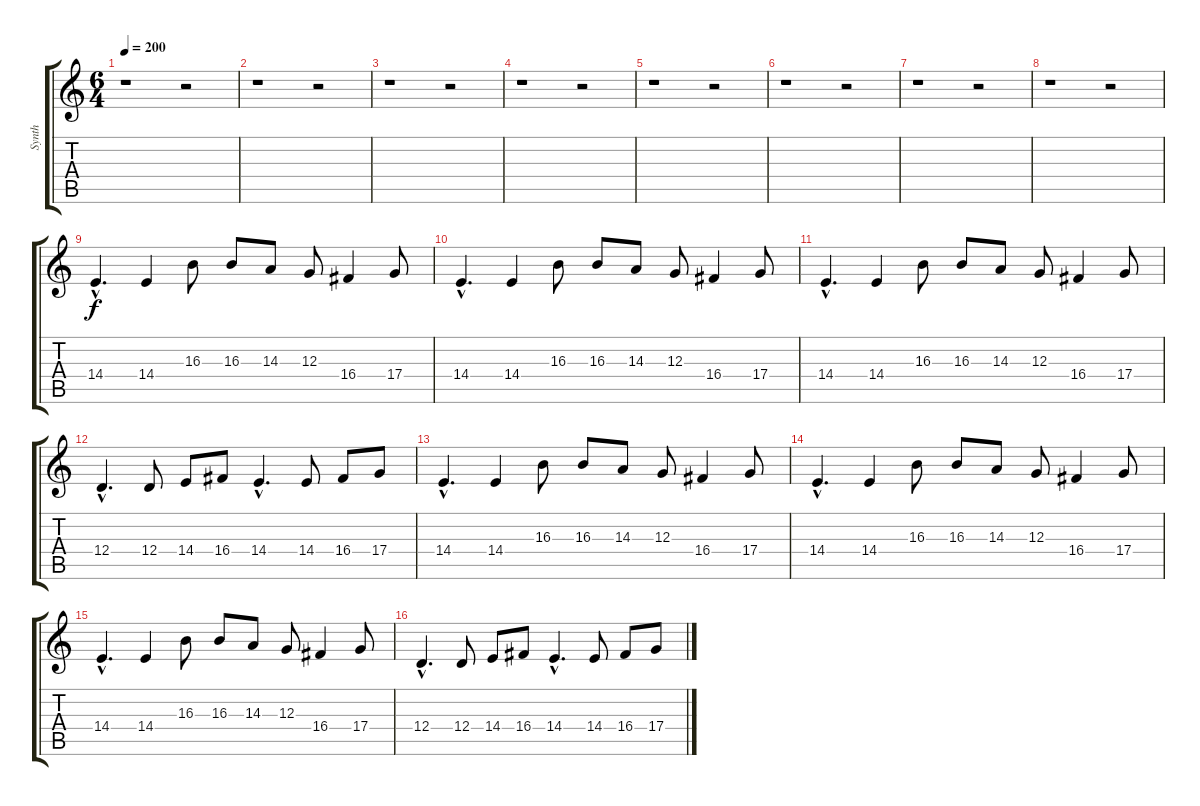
\track ("Synth" "Synth") {instrument stringensemble1}
\staff {score tabs}
\tuning (E4 B3 G3 D3 A2 E2) {hide}
\ts (6 4)
\tempo 200
\clef g2
\ks c
r.1{dy f} r.2 |
r.1 r.2 |
r.1 r.2 |
r.1 r.2 |
r.1 r.2 |
r.1 r.2 |
r.1 r.2 |
r.1 r.2 |
14.4{hac}.4{d instrument electricgrandpiano} 14.4.4 16.3.8 16.3.8 14.3.8 12.3.8 16.4.4 17.4.8 |
14.4{hac}.4{d} 14.4.4 16.3.8 16.3.8 14.3.8 12.3.8 16.4.4 17.4.8 |
14.4{hac}.4{d} 14.4.4 16.3.8 16.3.8 14.3.8 12.3.8 16.4.4 17.4.8 |
12.4{hac}.4{d} 12.4.8 14.4.8 16.4.8 14.4{hac}.4{d} 14.4.8 16.4.8 17.4.8 |
14.4{hac}.4{d} 14.4.4 16.3.8 16.3.8 14.3.8 12.3.8 16.4.4 17.4.8 |
14.4{hac}.4{d} 14.4.4 16.3.8 16.3.8 14.3.8 12.3.8 16.4.4 17.4.8 |
14.4{hac}.4{d} 14.4.4 16.3.8 16.3.8 14.3.8 12.3.8 16.4.4 17.4.8 |
12.4{hac}.4{d} 12.4.8 14.4.8 16.4.8 14.4{hac}.4{d} 14.4.8 16.4.8 17.4.8
